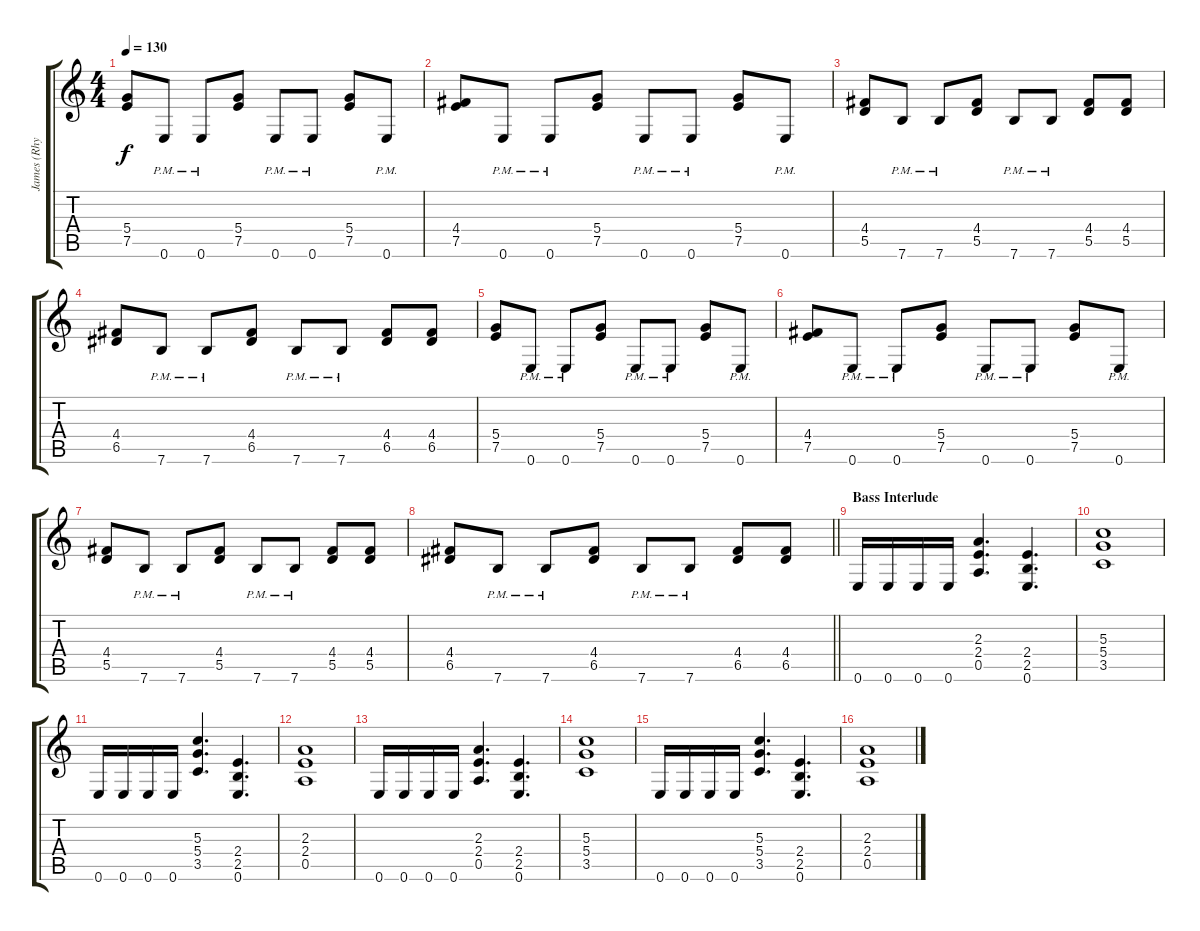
\track ("James (Rhythm Guitar)" "James (Rhy") {instrument distortionguitar}
\staff {score tabs}
\tuning (E4 B3 G3 D3 A2 E2) {hide}
\ts (4 4)
\tempo 130
\clef g2
\ks c
(5.4 7.5).8{dy f} 0.6{pm}.8 0.6{pm}.8 (5.4 7.5).8 0.6{pm}.8 0.6{pm}.8 (5.4 7.5).8 0.6{pm}.8 |
(4.4 7.5).8 0.6{pm}.8 0.6{pm}.8 (5.4 7.5).8 0.6{pm}.8 0.6{pm}.8 (5.4 7.5).8 0.6{pm}.8 |
(4.4 5.5).8 7.6{pm}.8 7.6{pm}.8 (4.4 5.5).8 7.6{pm}.8 7.6{pm}.8 (4.4 5.5).8 (4.4 5.5).8 |
(4.4 6.5).8 7.6{pm}.8 7.6{pm}.8 (4.4 6.5).8 7.6{pm}.8 7.6{pm}.8 (4.4 6.5).8 (4.4 6.5).8 |
(5.4 7.5).8 0.6{pm}.8 0.6{pm}.8 (5.4 7.5).8 0.6{pm}.8 0.6{pm}.8 (5.4 7.5).8 0.6{pm}.8 |
(4.4 7.5).8 0.6{pm}.8 0.6{pm}.8 (5.4 7.5).8 0.6{pm}.8 0.6{pm}.8 (5.4 7.5).8 0.6{pm}.8 |
(4.4 5.5).8 7.6{pm}.8 7.6{pm}.8 (4.4 5.5).8 7.6{pm}.8 7.6{pm}.8 (4.4 5.5).8 (4.4 5.5).8 |
\barLineRight lightlight
(4.4 6.5).8 7.6{pm}.8 7.6{pm}.8 (4.4 6.5).8 7.6{pm}.8 7.6{pm}.8 (4.4 6.5).8 (4.4 6.5).8 |
\section ("" "Bass Interlude")
0.6.16 0.6.16 0.6.16 0.6.16 (2.3 2.4 0.5).4{d} (2.4 2.5 0.6).4{d} |
(5.3 5.4 3.5).1 |
0.6.16 0.6.16 0.6.16 0.6.16 (5.3 5.4 3.5).4{d} (2.4 2.5 0.6).4{d} |
(2.3 2.4 0.5).1 |
0.6.16 0.6.16 0.6.16 0.6.16 (2.3 2.4 0.5).4{d} (2.4 2.5 0.6).4{d} |
(5.3 5.4 3.5).1 |
0.6.16 0.6.16 0.6.16 0.6.16 (5.3 5.4 3.5).4{d} (2.4 2.5 0.6).4{d} |
(2.3 2.4 0.5).1
